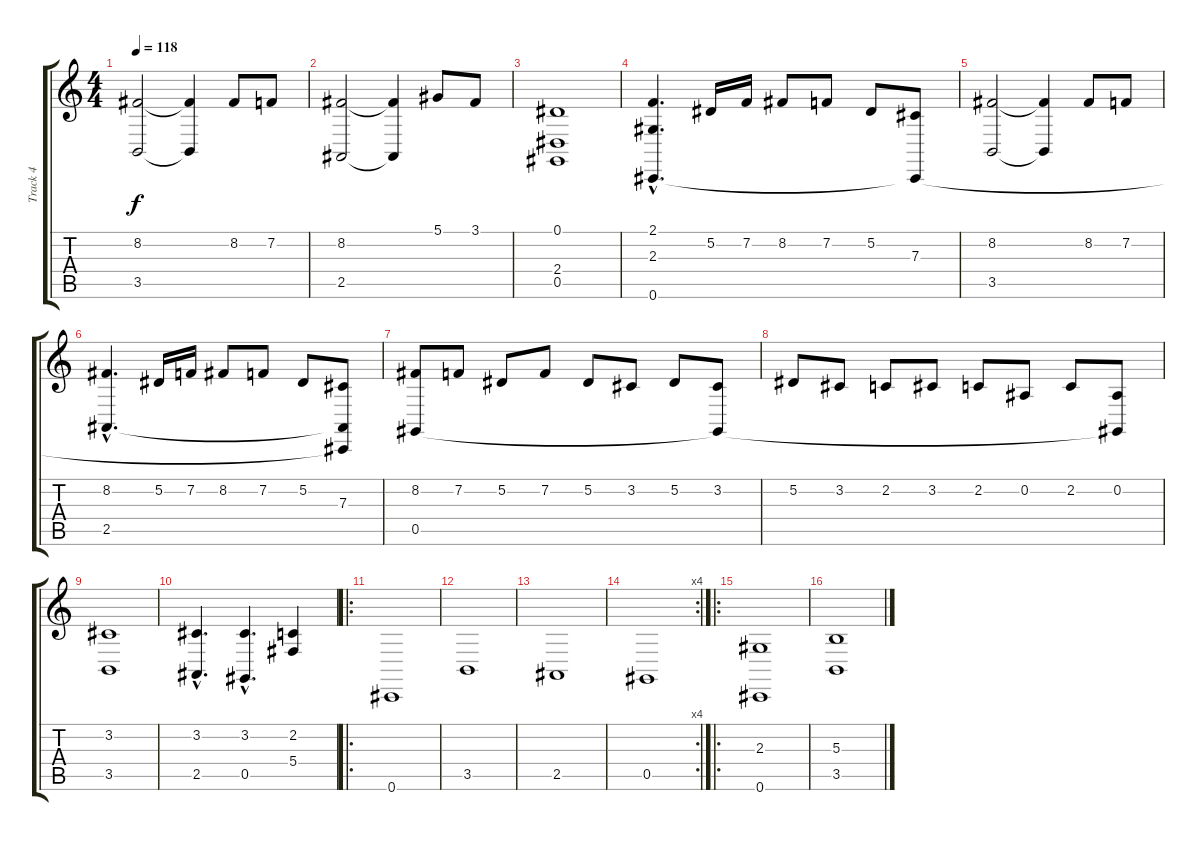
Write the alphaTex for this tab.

\track ("Track 4" "Track 4") {instrument stringensemble1}
\staff {score tabs}
\tuning (Eb4 Bb3 Gb3 Db3 Ab2 Db2) {hide}
\ts (4 4)
\tempo 118
\clef g2
\ks c
(8.2 3.5).2{dy f} (8.2{t} 3.5{t}).4 8.2.8 7.2.8 |
(8.2 2.5).2 (8.2{t} 2.5{t}).4 5.1.8 3.1.8 |
(0.1 2.4 0.5).1 |
(2.1{hac} 2.3{hac} 0.6{hac}).4{d} 5.2.16 7.2.16 8.2.8 7.2.8 5.2.8 (7.3 0.6{t}).8 |
(8.2 3.5).2 (8.2{t} 3.5{t}).4 8.2.8 7.2.8 |
(8.2{hac} 2.5{hac}).4{d} 5.2.16 7.2.16 8.2.8 7.2.8 5.2.8 (7.3 2.5{t} 0.6{t}).8 |
(8.2 0.5).8 7.2.8 5.2.8 7.2.8 5.2.8 3.2.8 5.2.8 (3.2 0.5{t}).8 |
5.2.8 3.2.8 2.2.8 3.2.8 2.2.8 0.2.8 2.2.8 (0.2 0.5{t}).8 |
(3.2 3.5).1 |
(3.2{hac} 2.5{hac}).4{d} (3.2{hac} 0.5{hac}).4{d} (2.2 5.4).4 |
\ro
0.6.1 |
3.5.1 |
2.5.1 |
\rc 4
0.5.1 |
\ro
(2.3 0.6).1 |
(5.3 3.5).1
